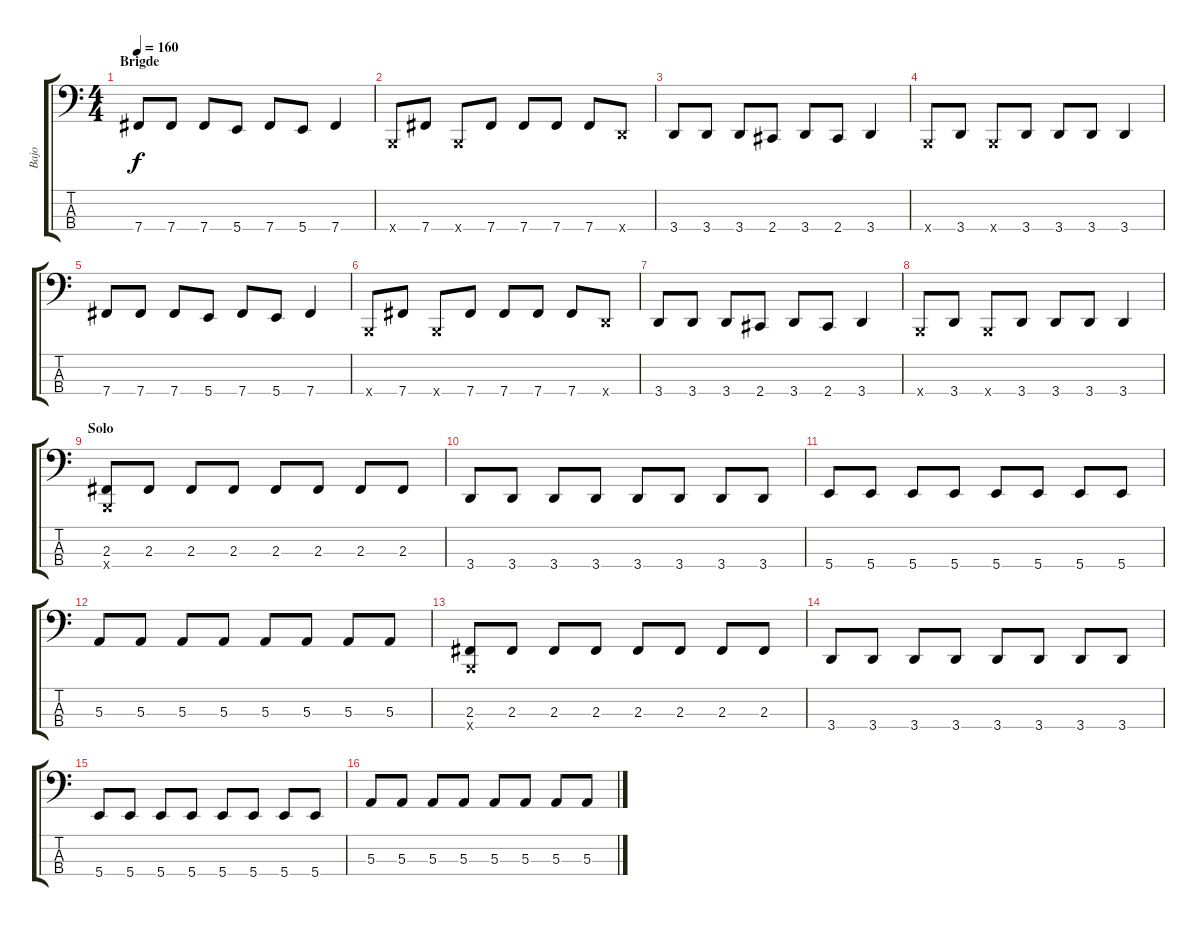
\track ("Bajo" "Bajo") {instrument electricbasspick}
\staff {score tabs}
\tuning (D2 A1 E1 B0) {hide}
\ts (4 4)
\section ("" "Brigde")
\tempo 160
\clef f4
\ks c
7.4.8{dy f} 7.4.8 7.4.8 5.4.8 7.4.8 5.4.8 7.4.4 |
0.4{x}.8 7.4.8 0.4{x}.8 7.4.8 7.4.8 7.4.8 7.4.8 3.4{x}.8 |
3.4.8 3.4.8 3.4.8 2.4.8 3.4.8 2.4.8 3.4.4 |
0.4{x}.8 3.4.8 0.4{x}.8 3.4.8 3.4.8 3.4.8 3.4.4 |
7.4.8 7.4.8 7.4.8 5.4.8 7.4.8 5.4.8 7.4.4 |
0.4{x}.8 7.4.8 0.4{x}.8 7.4.8 7.4.8 7.4.8 7.4.8 3.4{x}.8 |
3.4.8 3.4.8 3.4.8 2.4.8 3.4.8 2.4.8 3.4.4 |
0.4{x}.8 3.4.8 0.4{x}.8 3.4.8 3.4.8 3.4.8 3.4.4 |
\section ("" "Solo")
(2.3 0.4{x}).8 2.3.8 2.3.8 2.3.8 2.3.8 2.3.8 2.3.8 2.3.8 |
3.4.8 3.4.8 3.4.8 3.4.8 3.4.8 3.4.8 3.4.8 3.4.8 |
5.4.8 5.4.8 5.4.8 5.4.8 5.4.8 5.4.8 5.4.8 5.4.8 |
5.3.8 5.3.8 5.3.8 5.3.8 5.3.8 5.3.8 5.3.8 5.3.8 |
(2.3 0.4{x}).8 2.3.8 2.3.8 2.3.8 2.3.8 2.3.8 2.3.8 2.3.8 |
3.4.8 3.4.8 3.4.8 3.4.8 3.4.8 3.4.8 3.4.8 3.4.8 |
5.4.8 5.4.8 5.4.8 5.4.8 5.4.8 5.4.8 5.4.8 5.4.8 |
5.3.8 5.3.8 5.3.8 5.3.8 5.3.8 5.3.8 5.3.8 5.3.8
